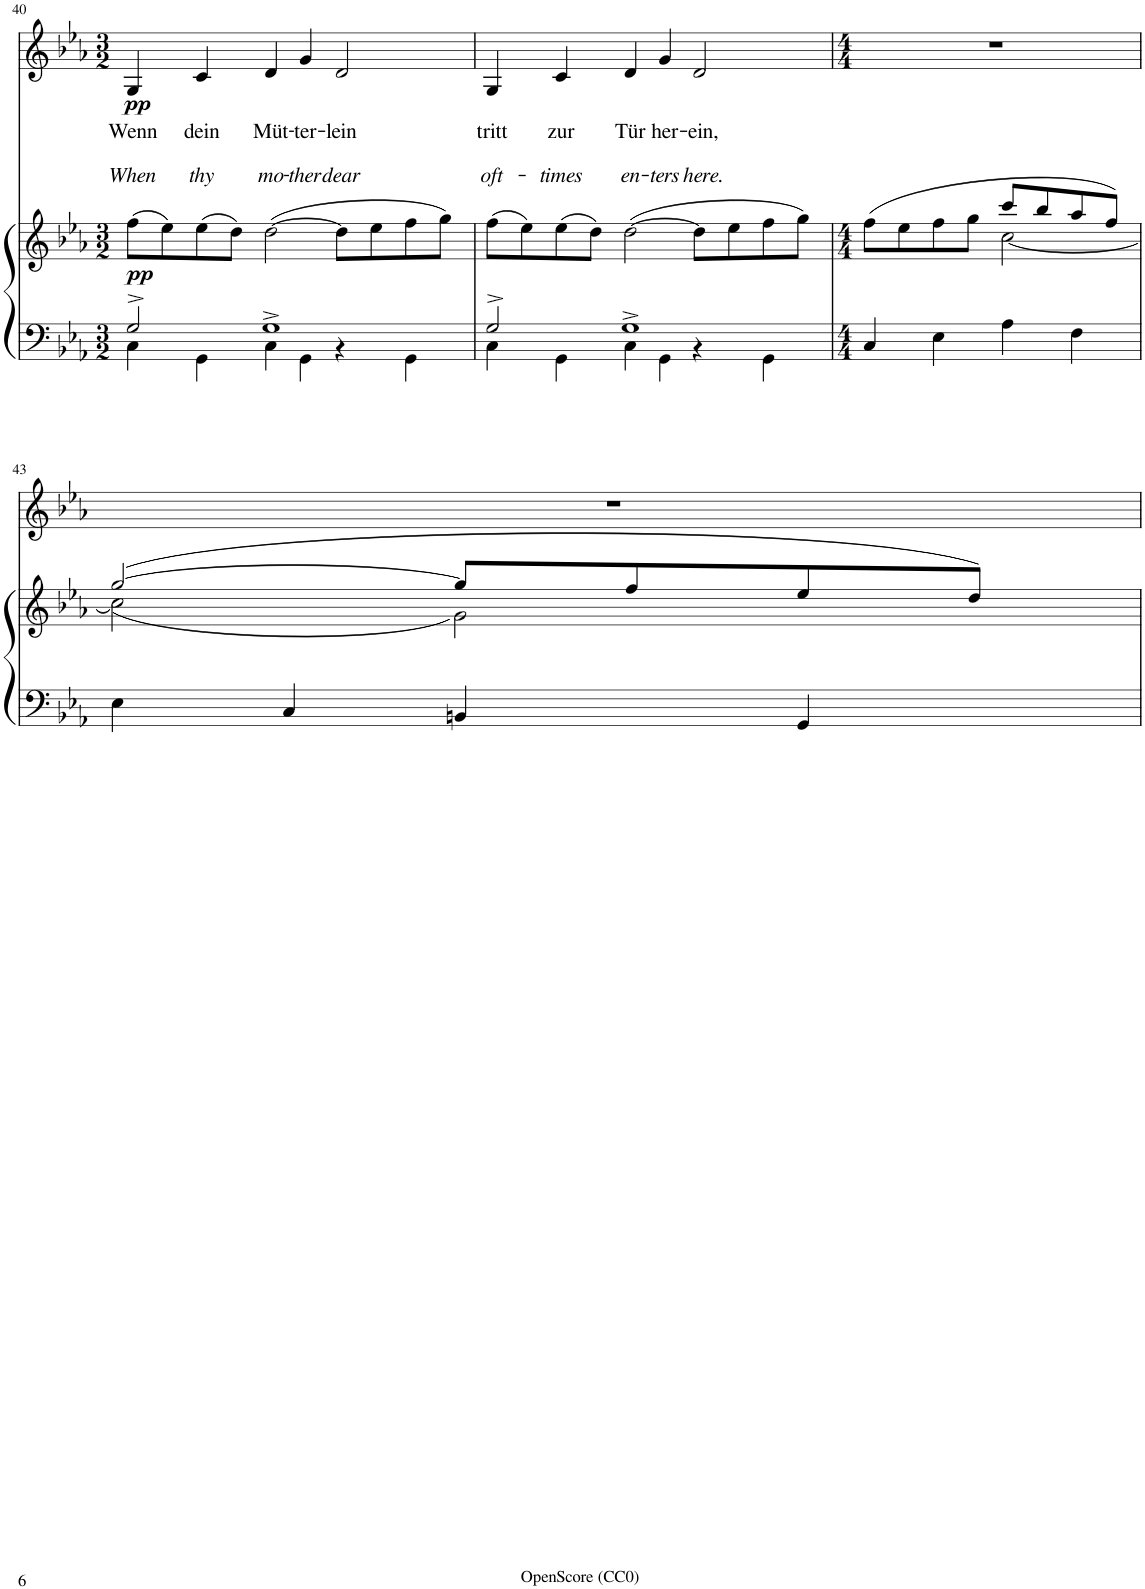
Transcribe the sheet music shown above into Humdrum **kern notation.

**kern	**kern	**dynam	**kern	**text	**text	**dynam
*part2	*part2	*part2	*part1	*part1	*part1	*part1
*staff3	*staff2	*staff2/3	*staff1	*staff1	*staff1	*staff1
*I"Piano	*	*	*I"Gesang Voice	*	*	*
*I'Pno	*	*	*	*	*	*
!!LO:PB:g=z
*clefF4	*clefG2	*	*clefG2	*	*	*
*k[b-e-a-]	*k[b-e-a-]	*	*k[b-e-a-]	*	*	*
*M3/2	*M3/2	*	*M3/2	*	*	*
=40	=40	=40	=40	=40	=40	=40
*^	*	*	*	*	*	*
!	!	!	!LO:DY:b	!	!LO:LY:b	!LO:LY:b	!LO:DY:b
2G^/	4C\	(8ff\L	pp	4G/	Wenn	When	pp
.	.	8ee-\)	.	.	.	.	.
!	!	!	!	!	!LO:LY:b	!LO:LY:b	!
.	4GG\	(8ee-\	.	4c/	dein	thy	.
.	.	8dd\J)	.	.	.	.	.
!	!	!	!	!	!LO:LY:b	!LO:LY:b	!
1G^	4C\	([2dd\	.	4d/	Müt-	mo-	.
!	!	!	!	!	!LO:LY:b	!LO:LY:b	!
.	4GG\	.	.	4g/	-ter-	-ther	.
!	!	!	!	!	!LO:LY:b	!LO:LY:b	!
.	4r	8dd\L]	.	2d/	-lein	dear	.
.	.	8ee-\	.	.	.	.	.
.	4GG\	8ff\	.	.	.	.	.
.	.	8gg\J)	.	.	.	.	.
=41	=41	=41	=41	=41	=41	=41	=41
!	!	!	!	!	!LO:LY:b	!LO:LY:b	!
2G^/	4C\	(8ff\L	.	4G/	tritt	oft-	.
.	.	8ee-\)	.	.	.	.	.
!	!	!	!	!	!LO:LY:b	!LO:LY:b	!
.	4GG\	(8ee-\	.	4c/	zur	-times	.
.	.	8dd\J)	.	.	.	.	.
!	!	!	!	!	!LO:LY:b	!LO:LY:b	!
1G^	4C\	([2dd\	.	4d/	Tür	en-	.
!	!	!	!	!	!LO:LY:b	!LO:LY:b	!
.	4GG\	.	.	4g/	her-	-ters	.
!	!	!	!	!	!LO:LY:b	!LO:LY:b	!
.	4r	8dd\L]	.	2d/	-ein,	here.	.
.	.	8ee-\	.	.	.	.	.
.	4GG\	8ff\	.	.	.	.	.
.	.	8gg\J)	.	.	.	.	.
*v	*v	*	*	*	*	*	*
=42	=42	=42	=42	=42	=42	=42
*M4/4	*M4/4	*	*M4/4	*	*	*
*	*^	*	*	*	*	*
4C/	(8ff\L	2ryy	.	1r	.	.	.
.	8ee-\	.	.	.	.	.	.
4E-\	8ff\	.	.	.	.	.	.
.	8gg\J	.	.	.	.	.	.
4A-\	8ccc/L	[2cc\	.	.	.	.	.
.	8bb-/	.	.	.	.	.	.
4F\	8aa-/	.	.	.	.	.	.
.	8ff/J)	.	.	.	.	.	.
!!LO:LB:g=z
=43	=43	=43	=43	=43	=43	=43	=43
4E-\	([2gg/	(2cc\]	.	1r	.	.	.
4C/	.	.	.	.	.	.	.
4BBn/	8gg/L]	2g\)	.	.	.	.	.
.	8ff/	.	.	.	.	.	.
4GG/	8ee-/	.	.	.	.	.	.
.	8dd/J)	.	.	.	.	.	.
*	*v	*v	*	*	*	*	*
=	=	=	=	=	=	=
*-	*-	*-	*-	*-	*-	*-
